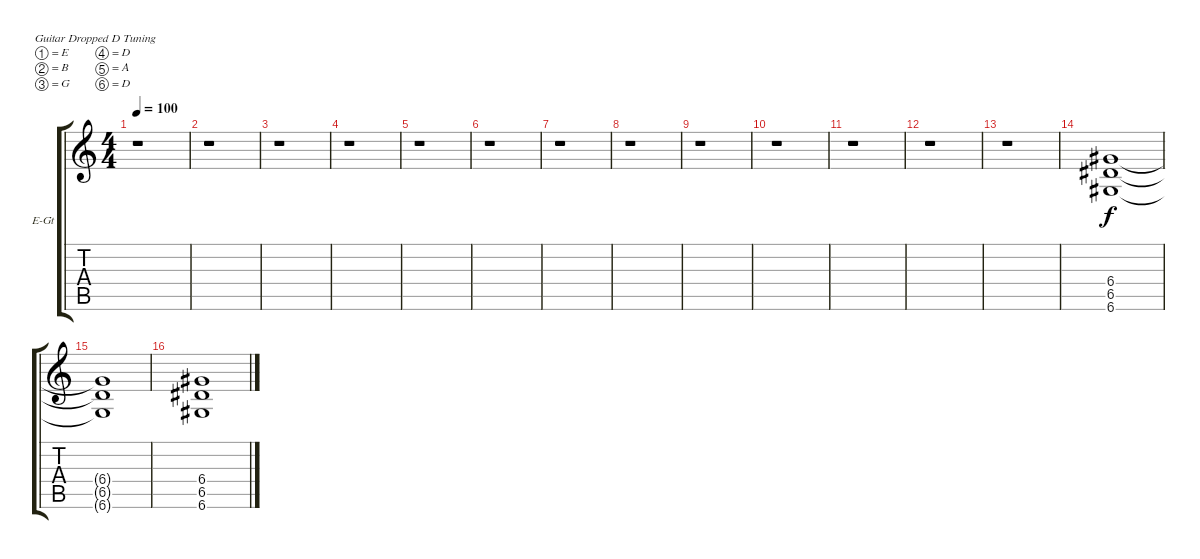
\bracketExtendMode groupsimilarinstruments
\firstSystemTrackNameOrientation horizontal
\otherSystemsTrackNameOrientation horizontal
\track ("Distortion-guitar (Paul)" "E-Gt") {instrument distortionguitar}
\staff {score tabs}
\tuning (E4 B3 G3 D3 A2 D2)
\ts (4 4)
\tempo 100
\clef g2
\ks c
r.1{dy f} |
r.1 |
r.1 |
r.1 |
r.1 |
r.1 |
r.1 |
r.1 |
r.1 |
r.1 |
r.1 |
r.1 |
r.1 |
(6.4 6.5 6.6).1 |
(6.4{t} 6.5{t} 6.6{t}).1 |
(6.4 6.5 6.6).1
